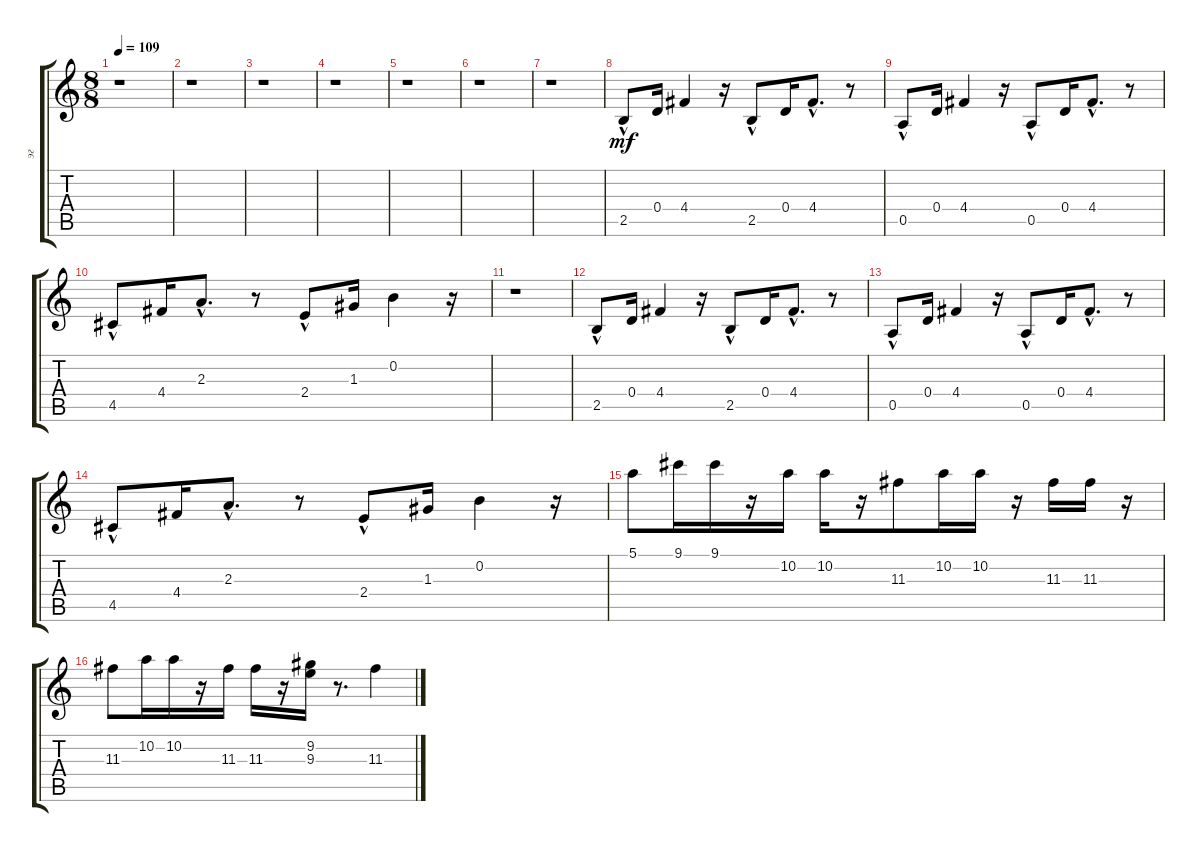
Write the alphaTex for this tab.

\track ("эг" "эг") {instrument electricguitarjazz}
\staff {score tabs}
\tuning (E4 B3 G3 D3 A2 E2) {hide}
\ts (8 8)
\tempo 109
\clef g2
\ks c
r.1{dy mf} |
r.1 |
r.1 |
r.1 |
r.1 |
r.1 |
r.1 |
2.5{hac}.8 0.4.16 4.4.4 r.16 2.5{hac}.8 0.4.16 4.4{hac}.8{d} r.8 |
0.5{hac}.8 0.4.16 4.4.4 r.16 0.5{hac}.8 0.4.16 4.4{hac}.8{d} r.8 |
4.5{hac}.8 4.4.16 2.3{hac}.8{d} r.8 2.4{hac}.8 1.3.16 0.2.4 r.16 |
r.1 |
2.5{hac}.8 0.4.16 4.4.4 r.16 2.5{hac}.8 0.4.16 4.4{hac}.8{d} r.8 |
0.5{hac}.8 0.4.16 4.4.4 r.16 0.5{hac}.8 0.4.16 4.4{hac}.8{d} r.8 |
4.5{hac}.8 4.4.16 2.3{hac}.8{d} r.8 2.4{hac}.8 1.3.16 0.2.4 r.16 |
5.1.8 9.1.16 9.1.16 r.16 10.2.16 10.2.16 r.16 11.3.8 10.2.16 10.2.16 r.16 11.3.16 11.3.16 r.16 |
11.3.8 10.2.16 10.2.16 r.16 11.3.16 11.3.16 r.16 (9.2 9.3).16 r.8{d} 11.3.4
